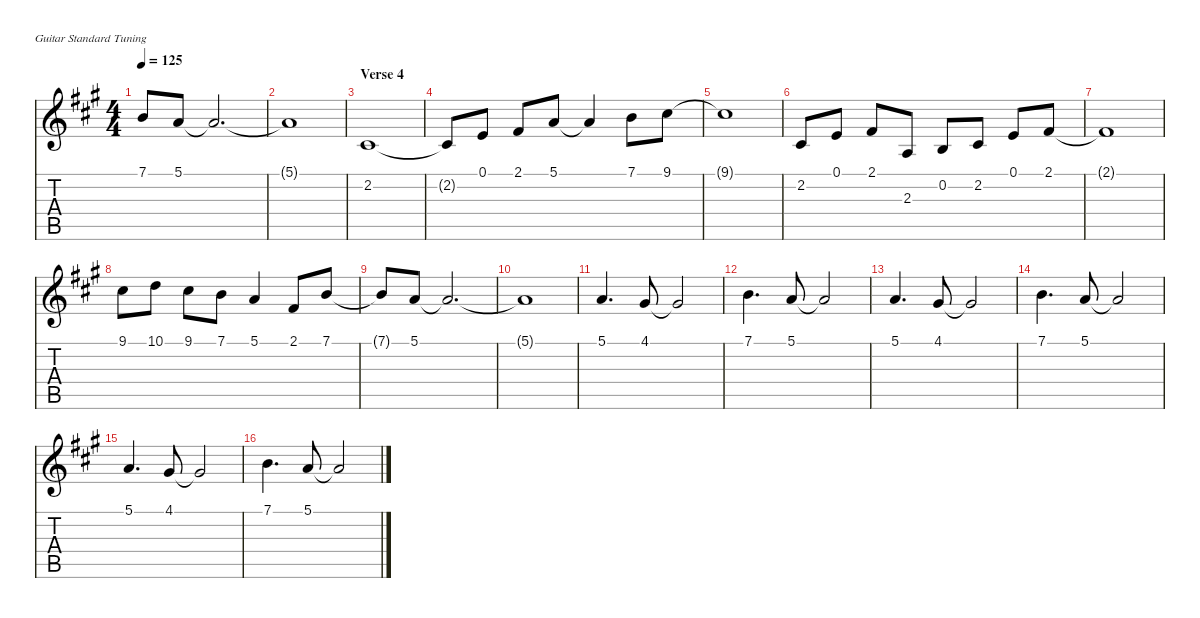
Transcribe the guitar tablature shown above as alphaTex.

\defaultSystemsLayout 4
\hideDynamics
\bracketExtendMode nobrackets
\singleTrackTrackNamePolicy hidden
\multiTrackTrackNamePolicy hidden
\otherSystemsTrackNameOrientation horizontal
\track ("Strings" "vln.") {instrument synthstrings1}
\staff {score tabs}
\tuning (E4 B3 G3 D3 A2 E2)
\ts (4 4)
\tempo 125
\clef g2
\ks a
7.1{t acc forcenatural}.8{dy f beam Up} 5.1{acc forcenatural}.8{beam Up} 5.1{t acc forcenatural}.2{d beam Up} |
5.1{t acc forcenatural}.1{beam Up} |
\section ("" "Verse 4")
2.2{acc #}.1{beam Up} |
2.2{t acc #}.8{beam Up} 0.1{acc forcenatural}.8{beam Up} 2.1{acc #}.8{beam Up} 5.1{acc forcenatural}.8{beam Up} 5.1{t acc forcenatural}.4{beam Up} 7.1{acc forcenatural}.8{beam Down} 9.1{acc #}.8{beam Down} |
9.1{t acc #}.1{beam Down} |
2.2{acc #}.8{beam Up} 0.1{acc forcenatural}.8{beam Up} 2.1{acc #}.8{beam Up} 2.3{acc forcenatural}.8{beam Up} 0.2{acc forcenatural}.8{beam Up} 2.2{acc #}.8{beam Up} 0.1{acc forcenatural}.8{beam Up} 2.1{acc #}.8{beam Up} |
2.1{t acc #}.1{beam Up} |
9.1{acc #}.8{beam Down} 10.1{acc forcenatural}.8{beam Down} 9.1{acc #}.8{beam Down} 7.1{acc forcenatural}.8{beam Down} 5.1{acc forcenatural}.4{beam Up} 2.1{acc #}.8{beam Up} 7.1{acc forcenatural}.8{beam Up} |
7.1{t acc forcenatural}.8{beam Up} 5.1{acc forcenatural}.8{beam Up} 5.1{t acc forcenatural}.2{d beam Up} |
5.1{t acc forcenatural}.1{beam Up} |
5.1{acc forcenatural}.4{d beam Up} 4.1{acc #}.8{beam Up} 4.1{t acc #}.2{beam Up} |
7.1{acc forcenatural}.4{d beam Down} 5.1{acc forcenatural}.8{beam Up} 5.1{t acc forcenatural}.2{beam Up} |
5.1{acc forcenatural}.4{d beam Up} 4.1{acc #}.8{beam Up} 4.1{t acc #}.2{beam Up} |
7.1{acc forcenatural}.4{d beam Down} 5.1{acc forcenatural}.8{beam Up} 5.1{t acc forcenatural}.2{beam Up} |
5.1{acc forcenatural}.4{d beam Up} 4.1{acc #}.8{beam Up} 4.1{t acc #}.2{beam Up} |
7.1{acc forcenatural}.4{d beam Down} 5.1{acc forcenatural}.8{beam Up} 5.1{t acc forcenatural}.2{beam Up}
